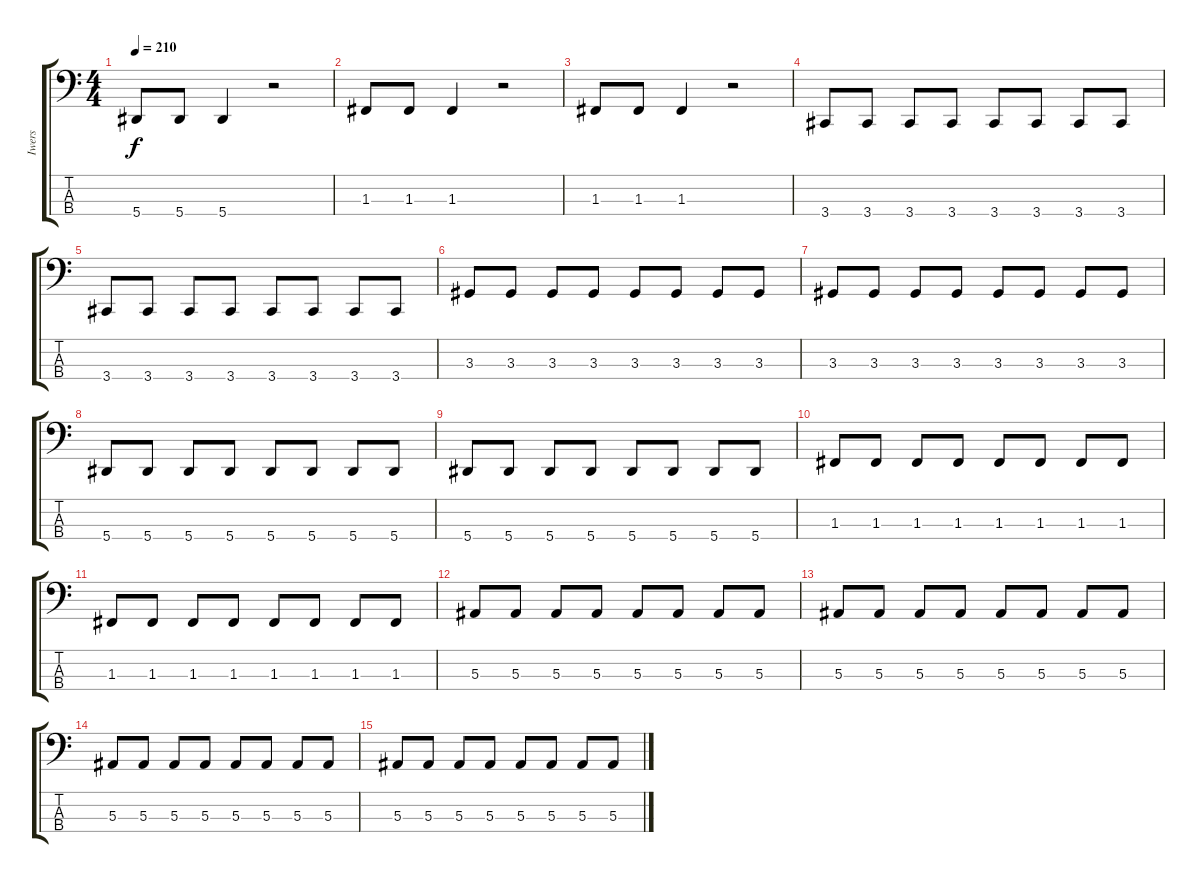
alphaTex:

\track ("Iwers" "Iwers") {instrument electricbasspick}
\staff {score tabs}
\tuning (Eb2 Bb1 F1 Bb0) {hide}
\ts (4 4)
\tempo 210
\clef f4
\ks c
5.4.8{dy f} 5.4.8 5.4.4 r.2 |
1.3.8 1.3.8 1.3.4 r.2 |
1.3.8 1.3.8 1.3.4 r.2 |
3.4.8 3.4.8 3.4.8 3.4.8 3.4.8 3.4.8 3.4.8 3.4.8 |
3.4.8 3.4.8 3.4.8 3.4.8 3.4.8 3.4.8 3.4.8 3.4.8 |
3.3.8 3.3.8 3.3.8 3.3.8 3.3.8 3.3.8 3.3.8 3.3.8 |
3.3.8 3.3.8 3.3.8 3.3.8 3.3.8 3.3.8 3.3.8 3.3.8 |
5.4.8 5.4.8 5.4.8 5.4.8 5.4.8 5.4.8 5.4.8 5.4.8 |
5.4.8 5.4.8 5.4.8 5.4.8 5.4.8 5.4.8 5.4.8 5.4.8 |
1.3.8 1.3.8 1.3.8 1.3.8 1.3.8 1.3.8 1.3.8 1.3.8 |
1.3.8 1.3.8 1.3.8 1.3.8 1.3.8 1.3.8 1.3.8 1.3.8 |
5.3.8 5.3.8 5.3.8 5.3.8 5.3.8 5.3.8 5.3.8 5.3.8 |
5.3.8 5.3.8 5.3.8 5.3.8 5.3.8 5.3.8 5.3.8 5.3.8 |
5.3.8 5.3.8 5.3.8 5.3.8 5.3.8 5.3.8 5.3.8 5.3.8 |
5.3.8 5.3.8 5.3.8 5.3.8 5.3.8 5.3.8 5.3.8 5.3.8
